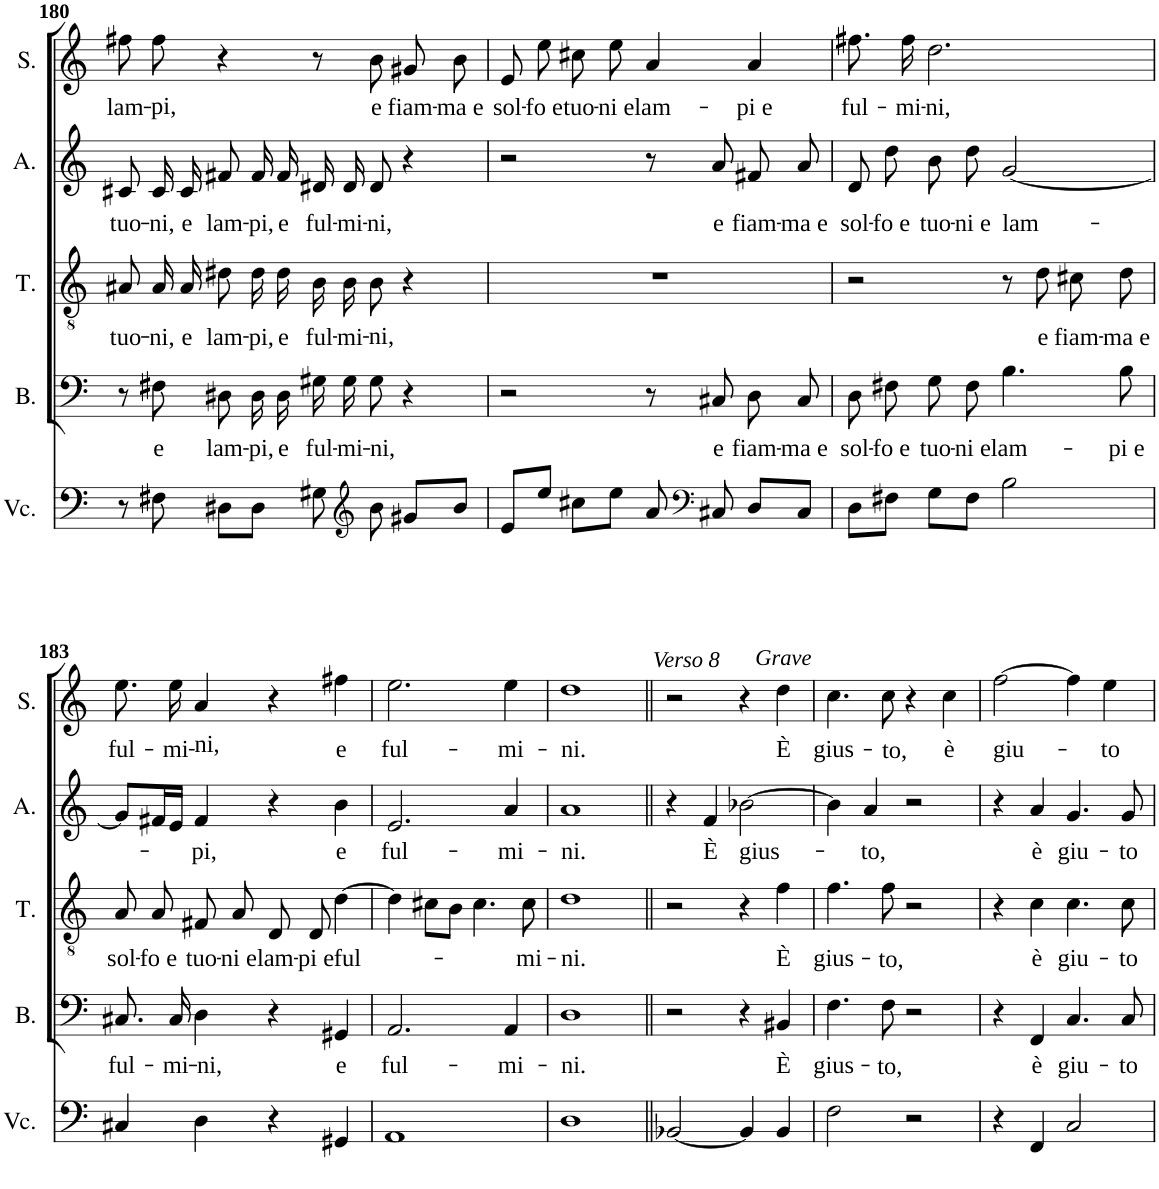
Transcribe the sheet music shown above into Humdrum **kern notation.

**kern	**kern	**text	**kern	**text	**kern	**text	**kern	**text
*part5	*part4	*part4	*part3	*part3	*part2	*part2	*part1	*part1
*staff5	*staff4	*staff4	*staff3	*staff3	*staff2	*staff2	*staff1	*staff1
*I"B.C.	*I"Basse	*	*I"Ténor	*	*I"Alto	*	*I"Soprano	*
*	*I'B.	*	*I'T.	*	*I'A.	*	*I'S.	*
!!LO:PB:g=z
*clefF4	*clefF4	*	*clefGv2	*	*clefG2	*	*clefG2	*
*k[]	*k[]	*	*k[]	*	*k[]	*	*k[]	*
*C:	*C:	*	*C:	*	*C:	*	*C:	*
*M4/4	*M4/4	*	*M4/4	*	*M4/4	*	*M4/4	*
*met(c)	*met(c)	*	*met(c)	*	*met(c)	*	*met(c)	*
=180	=180	=180	=180	=180	=180	=180	=180	=180
!	!	!	!	!LO:LY:b	!	!LO:LY:b	!	!LO:LY:b
8r	8r	.	8A#X/	tuo-	8c#X/	tuo-	8ff#X\L	lam-
!	!	!LO:LY:b	!	!LO:LY:b	!	!LO:LY:b	!	!LO:LY:b
8F#X\	8F#X\	e	16A#/	-ni,	16c#/	-ni,	8ff#\J	-pi,
!	!	!	!	!LO:LY:b	!	!LO:LY:b	!	!
.	.	.	16A#/	e	16c#/	e	.	.
!	!	!LO:LY:b	!	!LO:LY:b	!	!LO:LY:b	!	!
8D#X\L	8D#X\L	lam-	8d#X\	lam-	8f#X/	lam-	4r	.
!	!	!LO:LY:b	!	!LO:LY:b	!	!LO:LY:b	!	!
8D#\J	16D#\L	-pi,	16d#\	-pi,	16f#/	-pi,	.	.
!	!	!LO:LY:b	!	!LO:LY:b	!	!LO:LY:b	!	!
.	16D#\JJ	e	16d#\	e	16f#/	e	.	.
!	!	!LO:LY:b	!	!LO:LY:b	!	!LO:LY:b	!	!
8G#X\	16G#X\LL	ful-	16B\	ful-	16d#X/	ful-	8r	.
!	!	!LO:LY:b	!	!LO:LY:b	!	!LO:LY:b	!	!
.	16G#\J	-mi-	16B\	-mi-	16d#/	-mi-	.	.
*clefG2	*	*	*	*	*	*	*	*
!	!	!LO:LY:b	!	!LO:LY:b	!	!LO:LY:b	!	!LO:LY:b
8b\	8G#\J	-ni,	8B\	-ni,	8d#/	-ni,	8b\	e
!	!	!	!	!	!	!	!	!LO:LY:b
8g#X/L	4r	.	4r	.	4r	.	8g#X/L	fiam-
!	!	!	!	!	!	!	!	!LO:LY:b
8b/J	.	.	.	.	.	.	8b/J	ma e
=181	=181	=181	=181	=181	=181	=181	=181	=181
!	!	!	!	!	!	!	!	!LO:LY:b
8e/L	2r	.	1r	.	2r	.	8e/L	sol-
!	!	!	!	!	!	!	!	!LO:LY:b
8ee/J	.	.	.	.	.	.	8ee/J	fo e
!	!	!	!	!	!	!	!	!LO:LY:b
8cc#X\L	.	.	.	.	.	.	8cc#X\L	tuo-
!	!	!	!	!	!	!	!	!LO:LY:b
8ee\J	.	.	.	.	.	.	8ee\J	ni e
!	!	!	!	!	!	!	!	!LO:LY:b
8a/	8r	.	.	.	8r	.	4a/	lam-
*clefF4	*	*	*	*	*	*	*	*
!	!	!LO:LY:b	!	!	!	!LO:LY:b	!	!
8C#X/	8C#X/	e	.	.	8a/	e	.	.
!	!	!LO:LY:b	!	!	!	!LO:LY:b	!	!LO:LY:b
8D/L	8D/L	fiam-	.	.	8f#X/	fiam-	4a/	pi e
!	!	!LO:LY:b	!	!	!	!LO:LY:b	!	!
8C#/J	8C#/J	ma e	.	.	8a/	ma e	.	.
=182	=182	=182	=182	=182	=182	=182	=182	=182
!	!	!LO:LY:b	!	!	!	!LO:LY:b	!	!LO:LY:b
8D\L	8D\L	sol-	2r	.	8d/	sol-	8.ff#X\L	ful-
!	!	!LO:LY:b	!	!	!	!LO:LY:b	!	!
8F#X\J	8F#X\J	fo e	.	.	8dd\	fo e	.	.
!	!	!	!	!	!	!	!	!LO:LY:b
.	.	.	.	.	.	.	16ff#\Jk	-mi-
!	!	!LO:LY:b	!	!	!	!LO:LY:b	!	!LO:LY:b
8G\L	8G\L	tuo-	.	.	8b\	tuo-	2.dd\	-ni,
!	!	!LO:LY:b	!	!	!	!LO:LY:b	!	!
8F#\J	8F#\J	ni e	.	.	8dd\	ni e	.	.
!	!	!LO:LY:b	!	!	!	!LO:LY:b	!	!
2B\	4.B\	lam-	8r	.	[2g/	lam-	.	.
!	!	!	!	!LO:LY:b	!	!	!	!
.	.	.	8d\	e	.	.	.	.
!	!	!	!	!LO:LY:b	!	!	!	!
.	.	.	8c#X\	fiam-	.	.	.	.
!	!	!LO:LY:b	!	!LO:LY:b	!	!	!	!
.	8B\	pi e	8d\	ma e	.	.	.	.
!!LO:LB:g=z
=183	=183	=183	=183	=183	=183	=183	=183	=183
!	!	!LO:LY:b	!	!LO:LY:b	!	!	!	!LO:LY:b
4C#X/	8.C#X/L	ful-	8A/	sol-	8g/L]	.	8.ee\L	ful-
!	!	!	!	!LO:LY:b	!	!	!	!
.	.	.	8A/	fo e	16f#X/L	.	.	.
!	!	!LO:LY:b	!	!	!	!	!	!LO:LY:b
.	16C#/Jk	-mi-	.	.	16e/JJ	.	16ee\Jk	-mi-
!	!	!LO:LY:b	!	!LO:LY:b	!	!LO:LY:b	!	!LO:LY:b
4D\	4D\	-ni,	8F#X/	tuo-	4f#/	-pi,	4a/	-ni,
!	!	!	!	!LO:LY:b	!	!	!	!
.	.	.	8A/	ni e	.	.	.	.
!	!	!	!	!LO:LY:b	!	!	!	!
4r	4r	.	8D/	lam-	4r	.	4r	.
!	!	!	!	!LO:LY:b	!	!	!	!
.	.	.	8D/	pi e	.	.	.	.
!	!	!LO:LY:b	!	!LO:LY:b	!	!LO:LY:b	!	!LO:LY:b
4GG#X/	4GG#X/	e	[4d\	ful-	4b\	e	4ff#X\	e
=184	=184	=184	=184	=184	=184	=184	=184	=184
!	!	!LO:LY:b	!	!	!	!LO:LY:b	!	!LO:LY:b
1AA	2.AA/	ful-	4d\]	.	2.e/	ful-	2.ee\	ful-
.	.	.	8c#X\L	.	.	.	.	.
.	.	.	8B\J	.	.	.	.	.
.	.	.	4.c#\	.	.	.	.	.
!	!	!LO:LY:b	!	!	!	!LO:LY:b	!	!LO:LY:b
.	4AA/	-mi-	.	.	4a/	-mi-	4ee\	-mi-
!	!	!	!	!LO:LY:b	!	!	!	!
.	.	.	8c#\	-mi-	.	.	.	.
=185	=185	=185	=185	=185	=185	=185	=185	=185
!	!	!LO:LY:b	!	!LO:LY:b	!	!LO:LY:b	!	!LO:LY:b
1D	1D	-ni.	1d	-ni.	1a	-ni.	1dd	-ni.
=186||	=186||	=186||	=186||	=186||	=186||	=186||	=186||	=186||
!	!	!	!	!	!	!	!LO:TX:a:i:t=Verso 8	!
[2BB-X/	2r	.	2r	.	4r	.	2r	.
!	!	!	!	!	!	!LO:LY:b	!	!
.	.	.	.	.	4f/	È	.	.
!	!	!	!	!	!	!	!LO:TX:a:i:t=Grave	!
!	!	!	!	!	!	!LO:LY:b	!	!
4BB-/]	4r	.	4r	.	[2b-X\	gius-	4r	.
!	!	!LO:LY:b	!	!LO:LY:b	!	!	!	!LO:LY:b
4BB-/	4BB#X/	È	4f\	È	.	.	4dd\	È
=187	=187	=187	=187	=187	=187	=187	=187	=187
!	!	!LO:LY:b	!	!LO:LY:b	!	!	!	!LO:LY:b
2F\	4.F\	gius-	4.f\	gius-	4b-\]	.	4.cc\	gius-
!	!	!	!	!	!	!LO:LY:b	!	!
.	.	.	.	.	4a/	-to,	.	.
!	!	!LO:LY:b	!	!LO:LY:b	!	!	!	!LO:LY:b
.	8F\	-to,	8f\	-to,	.	.	8cc\	-to,
2r	2r	.	2r	.	2r	.	4r	.
!	!	!	!	!	!	!	!	!LO:LY:b
.	.	.	.	.	.	.	4cc\	è
=188	=188	=188	=188	=188	=188	=188	=188	=188
!	!	!	!	!	!	!	!	!LO:LY:b
4r	4r	.	4r	.	4r	.	[2ff\	giu-
!	!	!LO:LY:b	!	!LO:LY:b	!	!LO:LY:b	!	!
4FF/	4FF/	è	4c\	è	4a/	è	.	.
!	!	!LO:LY:b	!	!LO:LY:b	!	!LO:LY:b	!	!
2C/	4.C/	giu-	4.c\	giu-	4.g/	giu-	4ff\]	.
!	!	!	!	!	!	!	!	!LO:LY:b
.	.	.	.	.	.	.	4ee\	-to
!	!	!LO:LY:b	!	!LO:LY:b	!	!LO:LY:b	!	!
.	8C/	-to	8c\	-to	8g/	-to	.	.
=	=	=	=	=	=	=	=	=
*-	*-	*-	*-	*-	*-	*-	*-	*-
